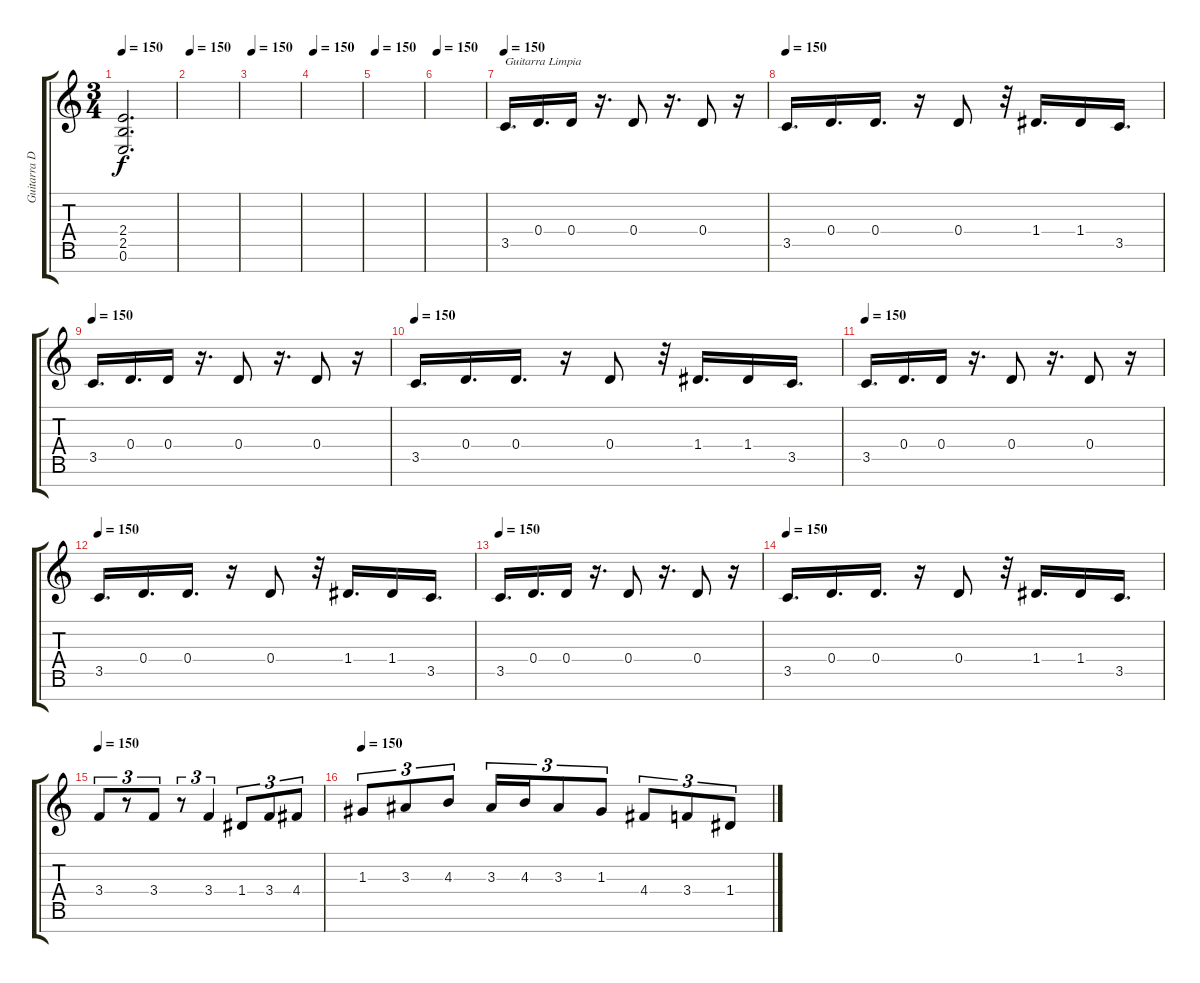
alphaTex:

\track ("Guitarra Distorsión/Limpia" "Guitarra D") {instrument acousticguitarnylon}
\staff {score tabs}
\tuning (E4 B3 G3 D3 A2 E2 B1) {hide}
\ts (3 4)
\tempo 150
\clef g2
\ks c
(2.4{t} 2.5{t} 0.6{t}).2{d dy f} |
\tempo 150
|
\tempo 150
|
\tempo 150
|
\tempo 150
|
\tempo 150
|
\tempo 150
3.5.16{d txt "Guitarra Limpia" volume 13 instrument acousticguitarnylon} 0.4.16{d} 0.4.16 r.16{d} 0.4.8 r.16{d} 0.4.8 r.16 |
\tempo 150
3.5.16{d} 0.4.16{d} 0.4.16{d} r.16 0.4.8 r.32 1.4.16{d} 1.4.16 3.5.16{d} |
\tempo 150
3.5.16{d volume 13 instrument acousticguitarnylon} 0.4.16{d} 0.4.16 r.16{d} 0.4.8 r.16{d} 0.4.8 r.16 |
\tempo 150
3.5.16{d} 0.4.16{d} 0.4.16{d} r.16 0.4.8 r.32 1.4.16{d} 1.4.16 3.5.16{d} |
\tempo 150
3.5.16{d volume 13 instrument acousticguitarnylon} 0.4.16{d} 0.4.16 r.16{d} 0.4.8 r.16{d} 0.4.8 r.16 |
\tempo 150
3.5.16{d} 0.4.16{d} 0.4.16{d} r.16 0.4.8 r.32 1.4.16{d} 1.4.16 3.5.16{d} |
\tempo 150
3.5.16{d} 0.4.16{d} 0.4.16 r.16{d} 0.4.8 r.16{d} 0.4.8 r.16 |
\tempo 150
3.5.16{d} 0.4.16{d} 0.4.16{d} r.16 0.4.8 r.32 1.4.16{d} 1.4.16 3.5.16{d} |
\tempo 150
3.4.8{tu (3 2)} r.8{tu (3 2)} 3.4.8{tu (3 2)} r.8{tu (3 2)} 3.4.4{tu (3 2)} 1.4.8{tu (3 2)} 3.4.8{tu (3 2)} 4.4.8{tu (3 2)} |
\tempo 150
1.3.8{tu (3 2)} 3.3.8{tu (3 2)} 4.3.8{tu (3 2)} 3.3.16{tu (3 2)} 4.3.16{tu (3 2)} 3.3.8{tu (3 2)} 1.3.8{tu (3 2)} 4.4.8{tu (3 2)} 3.4.8{tu (3 2)} 1.4.8{tu (3 2)}
